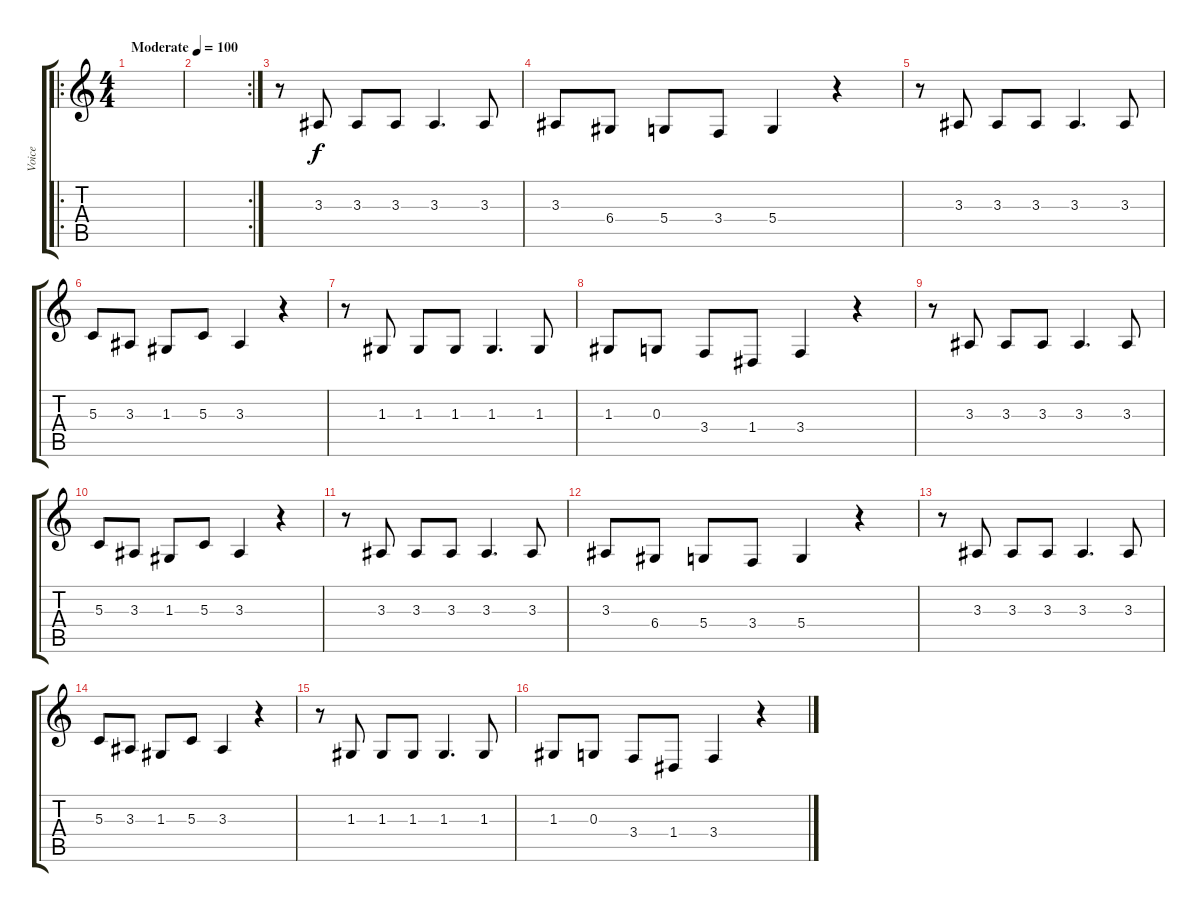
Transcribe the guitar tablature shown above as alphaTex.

\track ("Voice" "Voice") {instrument altosax}
\staff {score tabs}
\tuning (E4 B3 G3 D3 A2 E2) {hide}
\ro
\ts (4 4)
\tempo (100 "Moderate")
\clef g2
\ks c
|
\rc 2
|
r.8 3.3.8 3.3.8 3.3.8 3.3.4{d} 3.3.8 |
3.3.8 6.4.8 5.4.8 3.4.8 5.4.4 r.4 |
r.8 3.3.8 3.3.8 3.3.8 3.3.4{d} 3.3.8 |
5.3.8 3.3.8 1.3.8 5.3.8 3.3.4 r.4 |
r.8 1.3.8 1.3.8 1.3.8 1.3.4{d} 1.3.8 |
1.3.8 0.3.8 3.4.8 1.4.8 3.4.4 r.4 |
r.8 3.3.8 3.3.8 3.3.8 3.3.4{d} 3.3.8 |
5.3.8 3.3.8 1.3.8 5.3.8 3.3.4 r.4 |
r.8 3.3.8 3.3.8 3.3.8 3.3.4{d} 3.3.8 |
3.3.8 6.4.8 5.4.8 3.4.8 5.4.4 r.4 |
r.8 3.3.8 3.3.8 3.3.8 3.3.4{d} 3.3.8 |
5.3.8 3.3.8 1.3.8 5.3.8 3.3.4 r.4 |
r.8 1.3.8 1.3.8 1.3.8 1.3.4{d} 1.3.8 |
1.3.8 0.3.8 3.4.8 1.4.8 3.4.4 r.4
